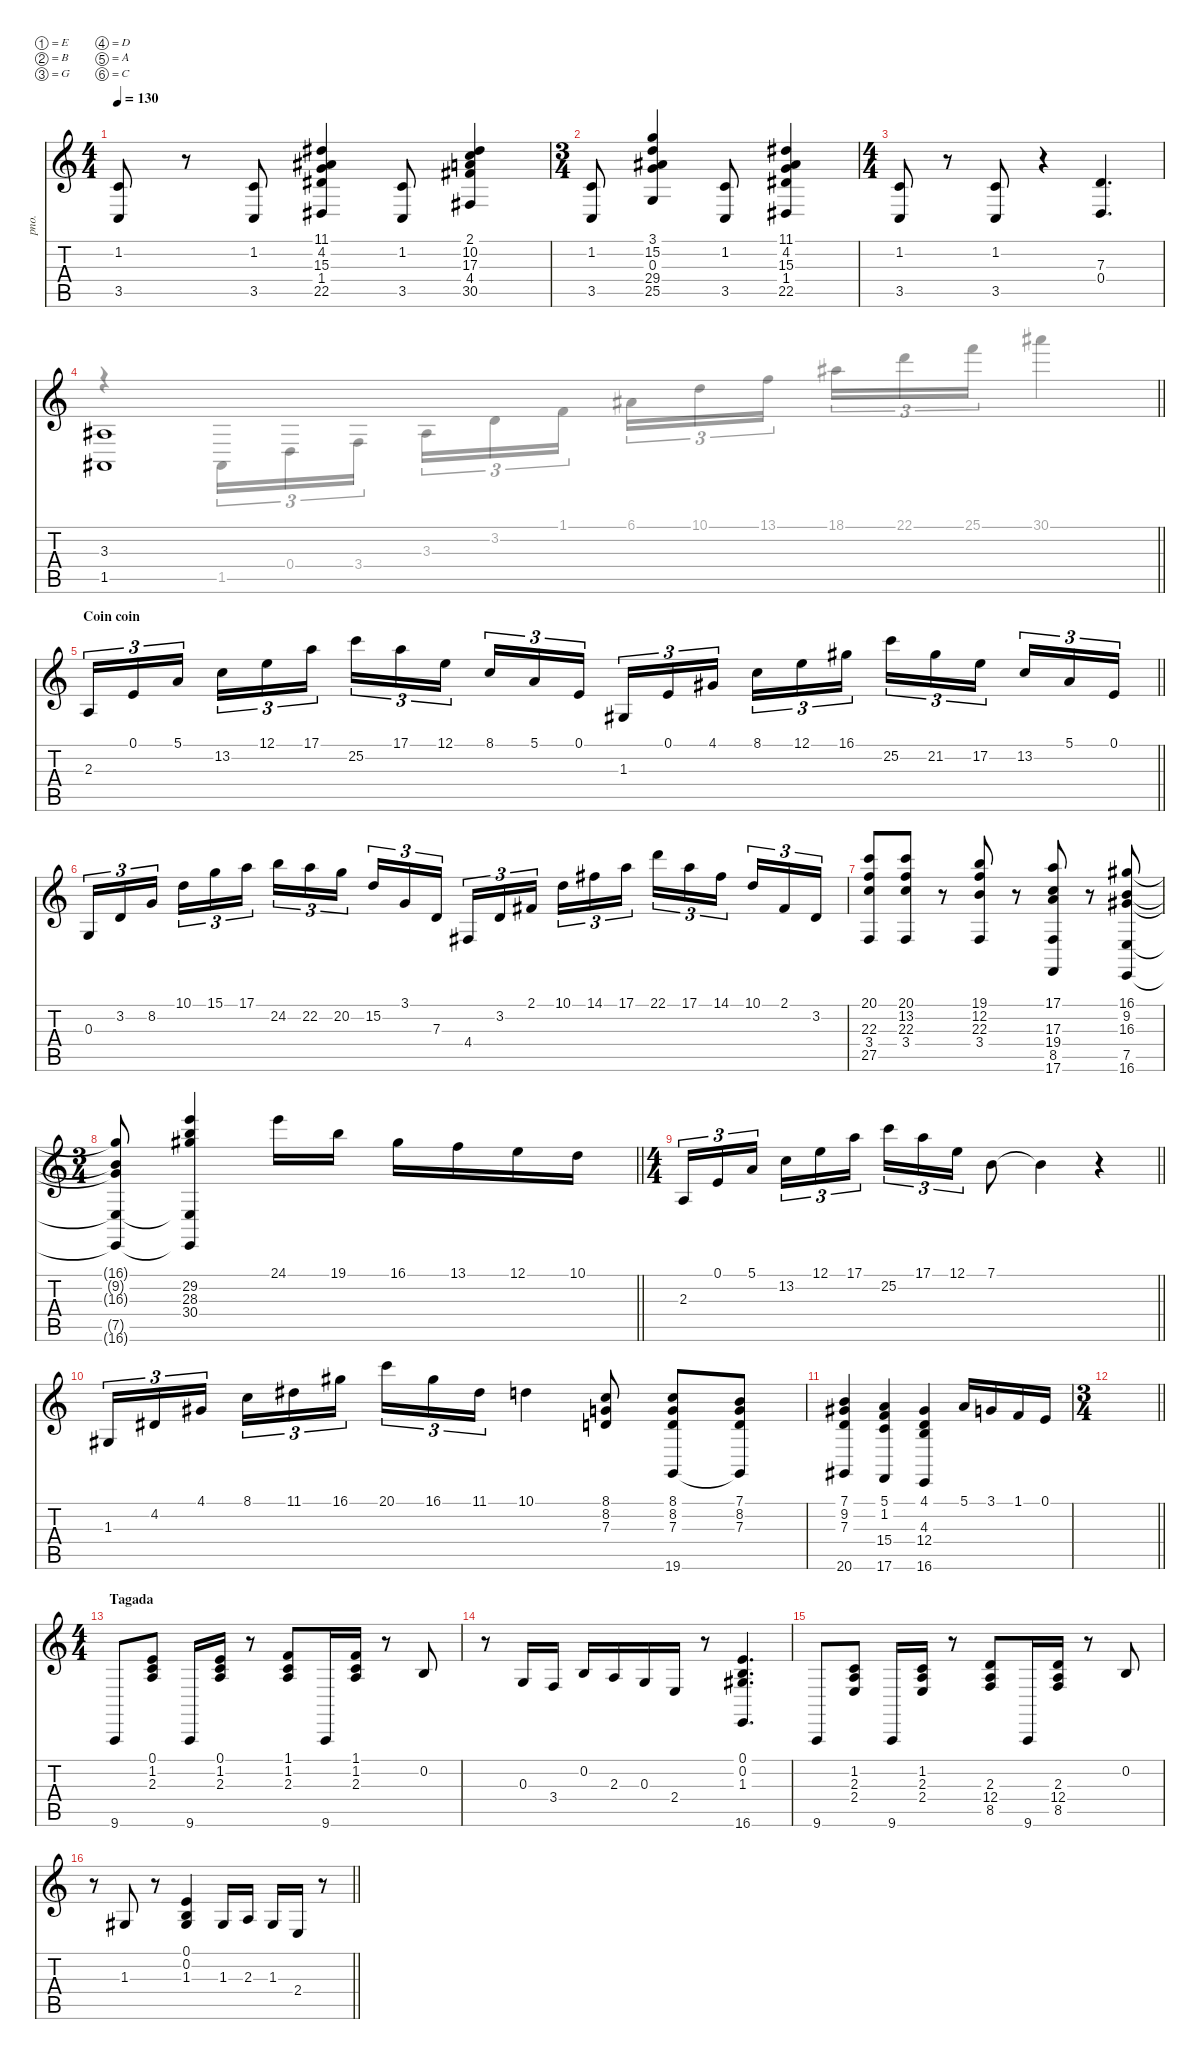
\defaultSystemsLayout 4
\hideDynamics
\bracketExtendMode nobrackets
\track ("Reney" "pno.") {mute instrument brightacousticpiano}
\staff {score tabs}
\tuning (E4 B3 G3 D3 A2 C1)
\voice
\ts (4 4)
\tempo 130
\clef g2
\ks c
(1.2 3.5).8{dy f} r.8 (1.2 3.5).8 (11.1{acc #} 4.2{acc #} 15.3{acc #} 1.4{acc #} 22.5).4 (1.2 3.5).8 (2.1{acc #} 10.2 17.3 4.4{acc #} 30.5{acc #}).4 |
\ts (3 4)
\beaming (8 2 2 2 2)
(1.2 3.5).8 (3.1 15.2 0.3 29.4 25.5{acc #}).4 (1.2 3.5).8 (11.1{acc #} 4.2{acc #} 15.3{acc #} 1.4{acc #} 22.5).4 |
\ts (4 4)
\beaming (8 2 2 2 2)
(1.2 3.5).8 r.8 (1.2 3.5).8 r.4 (7.3 0.4).4{d} |
\barLineRight lightlight
(3.3{acc #} 1.5{acc #}).1 |
\section ("" "Coin coin")
\barLineRight lightlight
2.3.16{tu (3 2)} 0.1.16{tu (3 2)} 5.1.16{tu (3 2)} 13.2.16{tu (3 2)} 12.1.16{tu (3 2)} 17.1.16{tu (3 2)} 25.2.16{tu (3 2)} 17.1.16{tu (3 2)} 12.1.16{tu (3 2)} 8.1.16{tu (3 2)} 5.1.16{tu (3 2)} 0.1.16{tu (3 2)} 1.3{acc #}.16{tu (3 2)} 0.1.16{tu (3 2)} 4.1{acc #}.16{tu (3 2)} 8.1.16{tu (3 2)} 12.1.16{tu (3 2)} 16.1{acc #}.16{tu (3 2)} 25.2.16{tu (3 2)} 21.2{acc #}.16{tu (3 2)} 17.2.16{tu (3 2)} 13.2.16{tu (3 2)} 5.1.16{tu (3 2)} 0.1.16{tu (3 2)} |
0.3.16{tu (3 2)} 3.2.16{tu (3 2)} 8.2.16{tu (3 2)} 10.1.16{tu (3 2)} 15.1.16{tu (3 2)} 17.1.16{tu (3 2)} 24.2.16{tu (3 2)} 22.2.16{tu (3 2)} 20.2.16{tu (3 2)} 15.2.16{tu (3 2)} 3.1.16{tu (3 2)} 7.3.16{tu (3 2)} 4.4{acc #}.16{tu (3 2)} 3.2.16{tu (3 2)} 2.1{acc #}.16{tu (3 2)} 10.1.16{tu (3 2)} 14.1{acc #}.16{tu (3 2)} 17.1.16{tu (3 2)} 22.1.16{tu (3 2)} 17.1.16{tu (3 2)} 14.1{acc #}.16{tu (3 2)} 10.1.16{tu (3 2)} 2.1{acc #}.16{tu (3 2)} 3.2.16{tu (3 2)} |
(20.1 22.3 3.4 27.5).8 (20.1 13.2 22.3 3.4).8 r.8 (19.1 12.2 22.3 3.4).8 r.8 (17.1 17.3 19.4 8.5 17.6).8 r.8 (16.1{acc #} 9.2{acc #} 16.3 7.5 16.6).8 |
\ts (3 4)
\beaming (8 2 2 2)
\barLineRight lightlight
(16.1{t acc #} 9.2{t acc #} 16.3{t} 7.5{t} 16.6{t}).8 (29.2 28.3 30.4{acc #} 7.5{t} 16.6{t}).4 24.1.16 19.1.16 16.1{acc #}.16 13.1.16 12.1.16 10.1.16 |
\ts (4 4)
\beaming (8 2 2 2 2)
\barLineRight lightlight
2.3.16{tu (3 2)} 0.1.16{tu (3 2)} 5.1.16{tu (3 2)} 13.2.16{tu (3 2)} 12.1.16{tu (3 2)} 17.1.16{tu (3 2)} 25.2.16{tu (3 2)} 17.1.16{tu (3 2)} 12.1.16{tu (3 2)} 7.1.8 7.1{t}.4 r.4 |
1.3{acc #}.16{tu (3 2)} 4.2{acc #}.16{tu (3 2)} 4.1{acc #}.16{tu (3 2)} 8.1.16{tu (3 2)} 11.1{acc #}.16{tu (3 2)} 16.1{acc #}.16{tu (3 2)} 20.1.16{tu (3 2)} 16.1{acc #}.16{tu (3 2)} 11.1{acc #}.16{tu (3 2)} 10.1.4 (8.1 8.2 7.3).8 (8.1 8.2 7.3 19.6).8 (7.1 8.2 7.3 19.6{t}).8 |
(7.1 9.2{acc #} 7.3 20.6{acc #}).4 (5.1 1.2 15.4 17.6).4 (4.1{acc #} 4.3 12.4 16.6).4 5.1.16 3.1.16 1.1.16 0.1.16 |
\ts (3 4)
\beaming (8 2 2 2)
\barLineRight lightlight
|
\ts (4 4)
\beaming (8 2 2 2 2)
\section ("" "Tagada")
9.6.8 (0.1 1.2 2.3).8 9.6.16 (0.1 1.2 2.3).16 r.8 (1.1 1.2 2.3).8 9.6.16 (1.1 1.2 2.3).16 r.8 0.2.8 |
r.8 0.3.16 3.4.16 0.2.16 2.3.16 0.3.16 2.4.16 r.8 (0.1 0.2 1.3{acc #} 16.6).4{d} |
9.6.8 (1.2 2.3 2.4).8 9.6.16 (1.2 2.3 2.4).16 r.8 (2.3 12.4 8.5).8 9.6.16 (2.3 12.4 8.5).16 r.8 0.2.8 |
\barLineRight lightlight
r.8 1.3{acc #}.8 r.8 (0.1 0.2 1.3{acc #}).4 1.3{acc #}.16 2.3.16 1.3{acc #}.16 2.4.16 r.8
\voice
\clef g2
\ottava regular
\simile none
\ks c
|
|
|
\barLineRight lightlight
r.4 1.5{acc #}.16{tu (3 2)} 0.4.16{tu (3 2)} 3.4.16{tu (3 2)} 3.3{acc #}.16{tu (3 2)} 3.2.16{tu (3 2)} 1.1.16{tu (3 2)} 6.1{acc #}.16{tu (3 2)} 10.1.16{tu (3 2)} 13.1.16{tu (3 2)} 18.1{acc #}.16{tu (3 2)} 22.1.16{tu (3 2)} 25.1.16{tu (3 2)} 30.1{acc #}.4 |
\barLineRight lightlight
|
|
|
\barLineRight lightlight
|
\barLineRight lightlight
|
|
|
\barLineRight lightlight
|
|
|
|
\barLineRight lightlight
